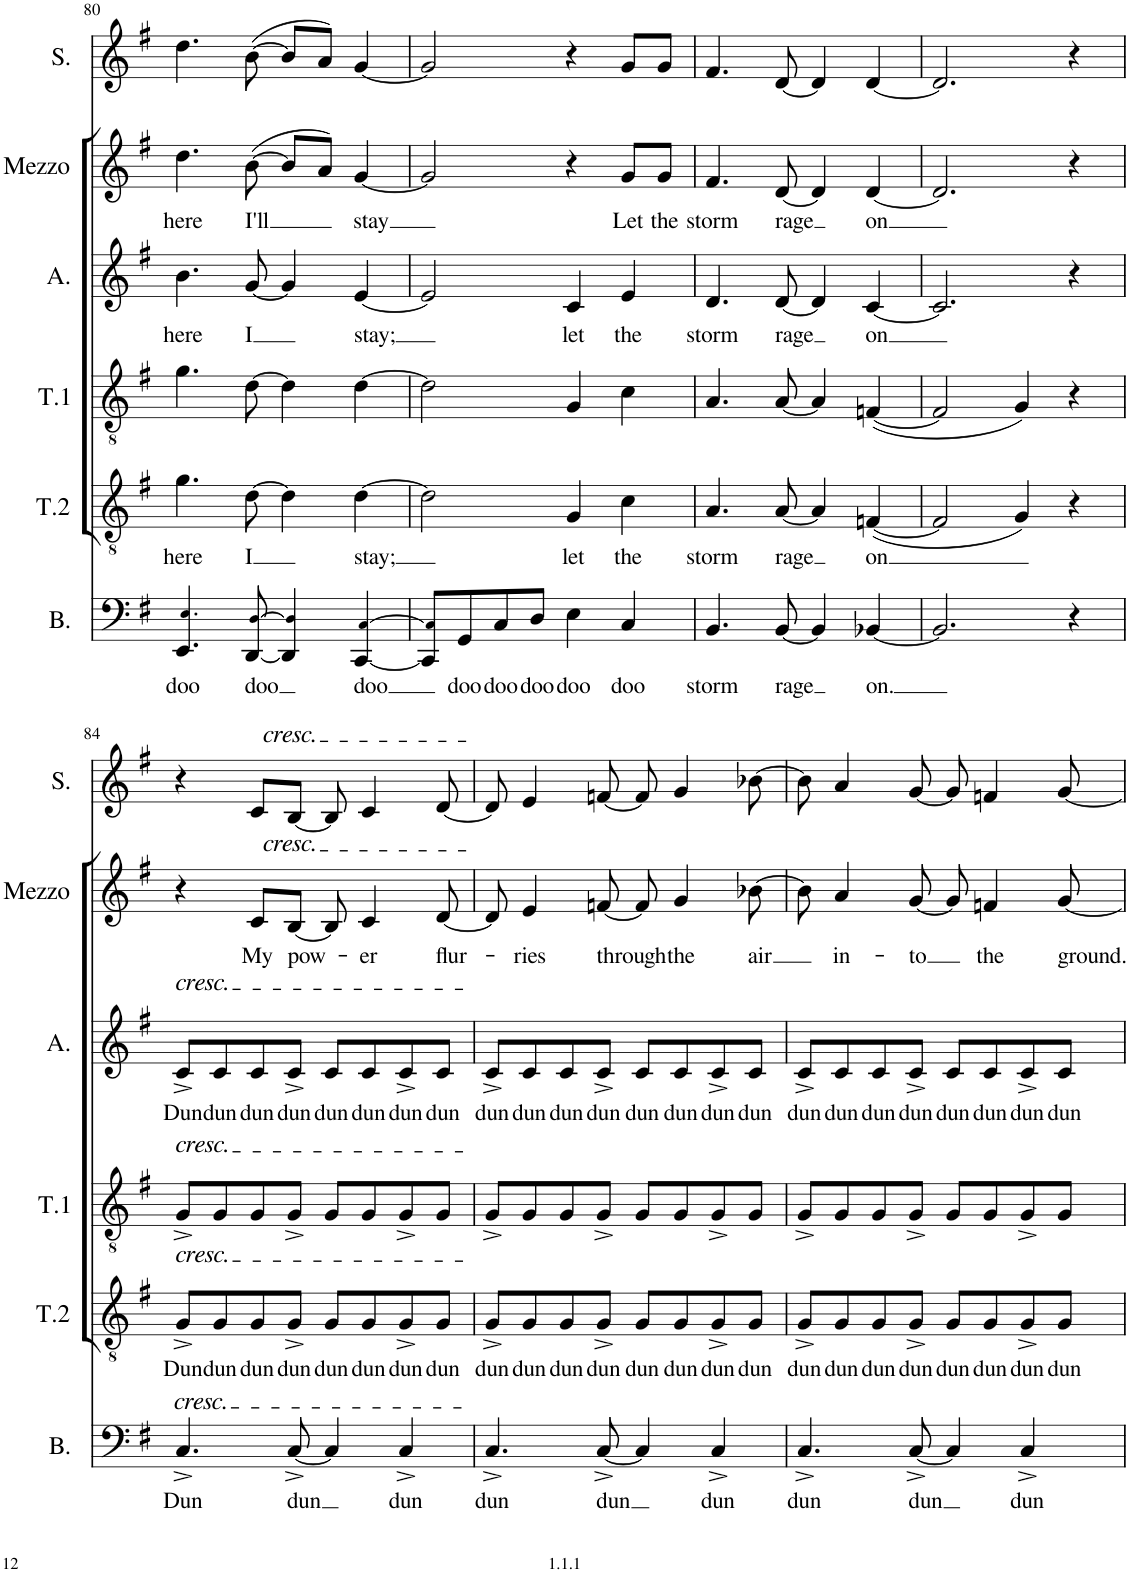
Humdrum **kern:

**kern	**text	**kern	**text	**kern	**kern	**text	**kern	**text	**kern
*part6	*part6	*part5	*part5	*part4	*part3	*part3	*part2	*part2	*part1
*staff6	*staff6	*staff5	*staff5	*staff4	*staff3	*staff3	*staff2	*staff2	*staff1
*I"Bass	*	*I"Tenor 2	*	*I"Tenor 1	*I"Alto	*	*I"Mezzosopran	*	*I"Sopran
*I'B.	*	*I'T.2	*	*I'T.1	*I'A.	*	*I'Mezzo	*	*I'S.
!!LO:PB:g=z
*clefF4	*	*clefGv2	*	*clefGv2	*clefG2	*	*clefG2	*	*clefG2
*k[f#]	*	*k[f#]	*	*k[f#]	*k[f#]	*	*k[f#]	*	*k[f#]
*M4/4	*	*M4/4	*	*M4/4	*M4/4	*	*M4/4	*	*M4/4
=80	=80	=80	=80	=80	=80	=80	=80	=80	=80
!	!LO:LY:b	!	!LO:LY:b	!	!	!LO:LY:b	!	!LO:LY:b	!
4.EE/ 4.E!/	doo	4.g\	here	4.g\	4.b\	here	4.dd\	here	4.dd\
!	!LO:LY:b	!	!LO:LY:b	!	!	!LO:LY:b	!	!LO:LY:b	!
[8DD/ [8D!/	doo	[8d\	I	[8d\	[8g/	I	([8b\	I'll	([8b\
4DD/] 4D!/]	.	4d\]	.	4d\]	4g/]	.	8b/L]	.	8b/L]
.	.	.	.	.	.	.	8a/J)	.	8a/J)
!	!LO:LY:b	!	!LO:LY:b	!	!	!LO:LY:b	!	!LO:LY:b	!
[4CC/ [4C!/	doo	[4d\	stay;	[4d\	[4e/	stay;	[4g/	stay	[4g/
=81	=81	=81	=81	=81	=81	=81	=81	=81	=81
8CC/] 8C!/]L	.	2d\]	.	2d\]	2e/]	.	2g/]	.	2g/]
!	!LO:LY:b	!	!	!	!	!	!	!	!
8GG/	doo	.	.	.	.	.	.	.	.
!	!LO:LY:b	!	!	!	!	!	!	!	!
8C/	doo	.	.	.	.	.	.	.	.
!	!LO:LY:b	!	!	!	!	!	!	!	!
8D/J	doo	.	.	.	.	.	.	.	.
!	!LO:LY:b	!	!LO:LY:b	!	!	!LO:LY:b	!	!	!
4E\	doo	4G/	let	4G/	4c/	let	4r	.	4r
!	!LO:LY:b	!	!LO:LY:b	!	!	!LO:LY:b	!	!LO:LY:b	!
4C/	doo	4c\	the	4c\	4e/	the	8g/L	Let	8g/L
!	!	!	!	!	!	!	!	!LO:LY:b	!
.	.	.	.	.	.	.	8g/J	the	8g/J
=82	=82	=82	=82	=82	=82	=82	=82	=82	=82
!	!LO:LY:b	!	!LO:LY:b	!	!	!LO:LY:b	!	!LO:LY:b	!
4.BB/	storm	4.A/	storm	4.A/	4.d/	storm	4.f#/	storm	4.f#/
!	!LO:LY:b	!	!LO:LY:b	!	!	!LO:LY:b	!	!LO:LY:b	!
[8BB/	rage	[8A/	rage	[8A/	[8d/	rage	[8d/	rage	[8d/
4BB/]	.	4A/]	.	4A/]	4d/]	.	4d/]	.	4d/]
!	!LO:LY:b	!	!LO:LY:b	!	!	!LO:LY:b	!	!LO:LY:b	!
[4BB-X/	on.	([4Fn/	on	([4Fn/	[4c/	on	[4d/	on	[4d/
=83	=83	=83	=83	=83	=83	=83	=83	=83	=83
2.BB-/]	.	2F/]	.	2F/]	2.c/]	.	2.d/]	.	2.d/]
.	.	4G/)	.	4G/)	.	.	.	.	.
4r	.	4r	.	4r	4r	.	4r	.	4r
!!LO:LB:g=z
=84	=84	=84	=84	=84	=84	=84	=84	=84	=84
!	!	!	!	!	!	!	!	!	!LO:TX:a:i:t=cresc.
!	!	!	!	!	!	!	!LO:TX:a:i:t=cresc.	!	!
!	!	!	!	!	!LO:TX:a:i:t=cresc.	!	!	!	!
!	!	!	!	!LO:TX:a:i:t=cresc.	!	!	!	!	!
!	!	!LO:TX:a:i:t=cresc.	!	!	!	!	!	!	!
!LO:TX:a:i:t=cresc.	!	!	!	!	!	!	!	!	!
!	!LO:LY:b	!	!LO:LY:b	!	!	!LO:LY:b	!	!	!
4.C^/	Dun	8G^/L	Dun	8G^/L	8c^/L	Dun	4r	.	4r
!	!	!	!LO:LY:b	!	!	!LO:LY:b	!	!	!
.	.	8G/	dun	8G/	8c/	dun	.	.	.
!	!	!	!LO:LY:b	!	!	!LO:LY:b	!	!LO:LY:b	!
.	.	8G/	dun	8G/	8c/	dun	8c/L	My	8c/L
!	!LO:LY:b	!	!LO:LY:b	!	!	!LO:LY:b	!	!LO:LY:b	!
[8C^/	dun	8G^/J	dun	8G^/J	8c^/J	dun	[8B/J	pow-	[8B/J
!	!	!	!LO:LY:b	!	!	!LO:LY:b	!	!	!
4C/]	.	8G/L	dun	8G/L	8c/L	dun	8B/]	.	8B/]
!	!	!	!LO:LY:b	!	!	!LO:LY:b	!	!LO:LY:b	!
.	.	8G/	dun	8G/	8c/	dun	4c/	-er	4c/
!	!LO:LY:b	!	!LO:LY:b	!	!	!LO:LY:b	!	!	!
4C^/	dun	8G^/	dun	8G^/	8c^/	dun	.	.	.
!	!	!	!LO:LY:b	!	!	!LO:LY:b	!	!LO:LY:b	!
.	.	8G/J	dun	8G/J	8c/J	dun	[8d/	flur-	[8d/
=85	=85	=85	=85	=85	=85	=85	=85	=85	=85
!	!LO:LY:b	!	!LO:LY:b	!	!	!LO:LY:b	!	!	!
4.C^/	dun	8G^/L	dun	8G^/L	8c^/L	dun	8d/]	.	8d/]
!	!	!	!LO:LY:b	!	!	!LO:LY:b	!	!LO:LY:b	!
.	.	8G/	dun	8G/	8c/	dun	4e/	-ries	4e/
!	!	!	!LO:LY:b	!	!	!LO:LY:b	!	!	!
.	.	8G/	dun	8G/	8c/	dun	.	.	.
!	!LO:LY:b	!	!LO:LY:b	!	!	!LO:LY:b	!	!LO:LY:b	!
[8C^/	dun	8G^/J	dun	8G^/J	8c^/J	dun	[8fn/	through	[8fn/
!	!	!	!LO:LY:b	!	!	!LO:LY:b	!	!	!
4C/]	.	8G/L	dun	8G/L	8c/L	dun	8f/]	.	8f/]
!	!	!	!LO:LY:b	!	!	!LO:LY:b	!	!LO:LY:b	!
.	.	8G/	dun	8G/	8c/	dun	4g/	the	4g/
!	!LO:LY:b	!	!LO:LY:b	!	!	!LO:LY:b	!	!	!
4C^/	dun	8G^/	dun	8G^/	8c^/	dun	.	.	.
!	!	!	!LO:LY:b	!	!	!LO:LY:b	!	!LO:LY:b	!
.	.	8G/J	dun	8G/J	8c/J	dun	[8b-X\	air	[8b-X\
=86	=86	=86	=86	=86	=86	=86	=86	=86	=86
!	!LO:LY:b	!	!LO:LY:b	!	!	!LO:LY:b	!	!	!
4.C^/	dun	8G^/L	dun	8G^/L	8c^/L	dun	8b-\]	.	8b-\]
!	!	!	!LO:LY:b	!	!	!LO:LY:b	!	!LO:LY:b	!
.	.	8G/	dun	8G/	8c/	dun	4a/	in-	4a/
!	!	!	!LO:LY:b	!	!	!LO:LY:b	!	!	!
.	.	8G/	dun	8G/	8c/	dun	.	.	.
!	!LO:LY:b	!	!LO:LY:b	!	!	!LO:LY:b	!	!LO:LY:b	!
[8C^/	dun	8G^/J	dun	8G^/J	8c^/J	dun	[8g/	-to	[8g/
!	!	!	!LO:LY:b	!	!	!LO:LY:b	!	!	!
4C/]	.	8G/L	dun	8G/L	8c/L	dun	8g/]	.	8g/]
!	!	!	!LO:LY:b	!	!	!LO:LY:b	!	!LO:LY:b	!
.	.	8G/	dun	8G/	8c/	dun	4fn/	the	4fn/
!	!LO:LY:b	!	!LO:LY:b	!	!	!LO:LY:b	!	!	!
4C^/	dun	8G^/	dun	8G^/	8c^/	dun	.	.	.
!	!	!	!LO:LY:b	!	!	!LO:LY:b	!	!LO:LY:b	!
.	.	8G/J	dun	8G/J	8c/J	dun	[8g/	ground.	[8g/
=	=	=	=	=	=	=	=	=	=
*-	*-	*-	*-	*-	*-	*-	*-	*-	*-
